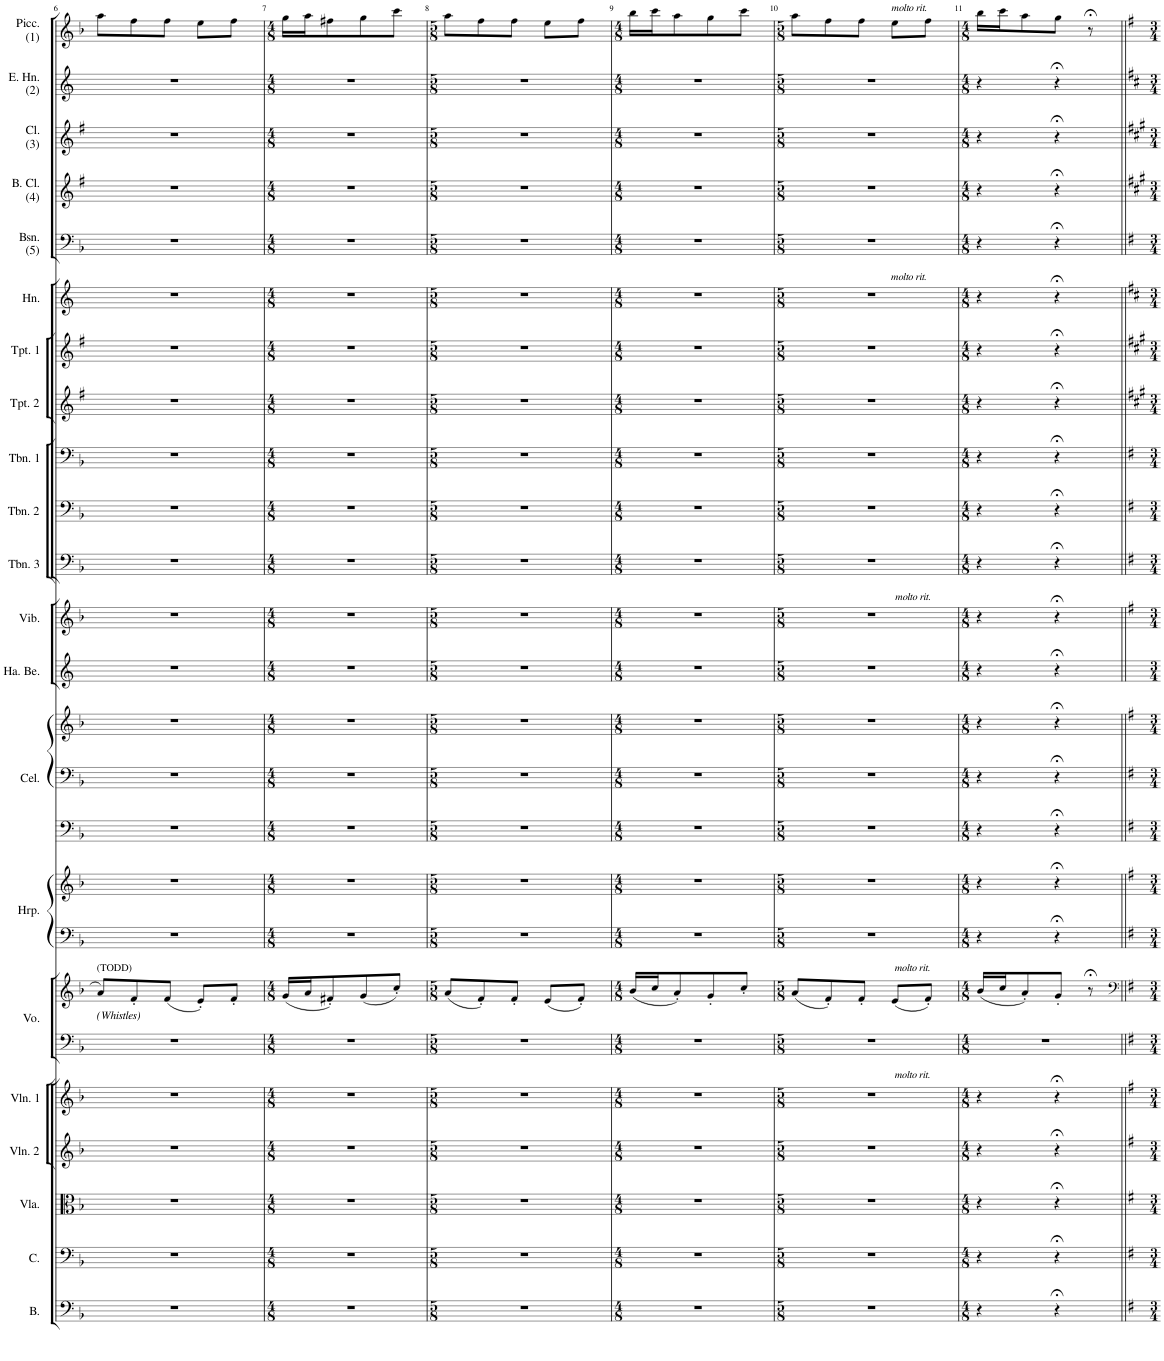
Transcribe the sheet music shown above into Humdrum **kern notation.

**kern	**kern	**kern	**kern	**kern	**kern	**kern	**kern	**kern	**kern	**kern	**kern	**kern	**kern	**kern	**kern	**kern	**kern	**kern	**kern	**kern	**kern	**kern	**kern	**kern
*part21	*part20	*part19	*part18	*part17	*part16	*part16	*part15	*part15	*part14	*part14	*part14	*part13	*part12	*part11	*part10	*part9	*part8	*part7	*part6	*part5	*part4	*part3	*part2	*part1
*staff25	*staff24	*staff23	*staff22	*staff21	*staff20	*staff19	*staff18	*staff17	*staff16	*staff15	*staff14	*staff13	*staff12	*staff11	*staff10	*staff9	*staff8	*staff7	*staff6	*staff5	*staff4	*staff3	*staff2	*staff1
*I"Bass	*I"Cello	*I"Viola	*I"Violin 2	*I"Violin 1	*I"Voice	*	*I"Harp	*	*I"Celesta	*	*	*I"Hand Bells	*I"Vibraphone	*I"Trombone 3	*I"Trombone 2	*I"Trombone 1	*I"Trumpet 2	*I"Trumpet 1	*I"Horn	*I"Bassoon (5)	*I"Bass Clarinet (4)	*I"Clarinet (3)	*I"English Horn (2)	*I"Piccolo (1)
*I'B.	*I'C.	*I'Vla.	*I'Vln. 2	*I'Vln. 1	*I'Vo.	*	*I'Hrp.	*	*I'Cel.	*	*	*I'Ha. Be.	*I'Vib.	*I'Tbn. 3	*I'Tbn. 2	*I'Tbn. 1	*I'Tpt. 2	*I'Tpt. 1	*I'Hn.	*I'Bsn. (5)	*I'B. Cl. (4)	*I'Cl. (3)	*I'E. Hn. (2)	*I'Picc. (1)
!!LO:PB:g=z
*clefF4	*clefF4	*clefC3	*clefG2	*clefG2	*clefF4	*clefG2	*clefF4	*clefG2	*clefF4	*clefF4	*clefG2	*clefG2	*clefG2	*clefF4	*clefF4	*clefF4	*clefG2	*clefG2	*clefG2	*clefF4	*clefG2	*clefG2	*clefG2	*clefG2
*Trd7c12	*	*	*	*	*	*	*	*	*Trd-7c-12	*Trd-7c-12	*Trd-7c-12	*	*	*	*	*	*Trd1c2	*Trd1c2	*Trd4c7	*	*Trd8c14	*Trd1c2	*Trd4c7	*Trd-7c-12
*k[b-]	*k[b-]	*k[b-]	*k[b-]	*k[b-]	*k[b-]	*k[b-]	*k[b-]	*k[b-]	*k[b-]	*k[b-]	*k[b-]	*k[]	*k[b-]	*k[b-]	*k[b-]	*k[b-]	*k[f#]	*k[f#]	*k[]	*k[b-]	*k[f#]	*k[f#]	*k[]	*k[b-]
*M5/8	*M5/8	*M5/8	*M5/8	*M5/8	*M5/8	*M5/8	*M5/8	*M5/8	*M5/8	*M5/8	*M5/8	*M5/8	*M5/8	*M5/8	*M5/8	*M5/8	*M5/8	*M5/8	*M5/8	*M5/8	*M5/8	*M5/8	*M5/8	*M5/8
=6	=6	=6	=6	=6	=6	=6	=6	=6	=6	=6	=6	=6	=6	=6	=6	=6	=6	=6	=6	=6	=6	=6	=6	=6
!	!	!	!	!	!	!LO:TX:a:t=(TODD)	!	!	!	!	!	!	!	!	!	!	!	!	!	!	!	!	!	!
!	!	!	!	!	!	!LO:TX:b:i:t=(Whistles)	!	!	!	!	!	!	!	!	!	!	!	!	!	!	!	!	!	!
8%5r	8%5r	8%5r	8%5r	8%5r	8%5r	8a/L	8%5r	8%5r	8%5r	8%5r	8%5r	8%5r	8%5r	8%5r	8%5r	8%5r	8%5r	8%5r	8%5r	8%5r	8%5r	8%5r	8%5r	8aa\L
.	.	.	.	.	.	8f'/	.	.	.	.	.	.	.	.	.	.	.	.	.	.	.	.	.	8ff\
.	.	.	.	.	.	(8f/J	.	.	.	.	.	.	.	.	.	.	.	.	.	.	.	.	.	8ff\J
.	.	.	.	.	.	8e'/L)	.	.	.	.	.	.	.	.	.	.	.	.	.	.	.	.	.	8ee\L
.	.	.	.	.	.	8f'/J	.	.	.	.	.	.	.	.	.	.	.	.	.	.	.	.	.	8ff\J
=7	=7	=7	=7	=7	=7	=7	=7	=7	=7	=7	=7	=7	=7	=7	=7	=7	=7	=7	=7	=7	=7	=7	=7	=7
*M4/8	*M4/8	*M4/8	*M4/8	*M4/8	*M4/8	*M4/8	*M4/8	*M4/8	*M4/8	*M4/8	*M4/8	*M4/8	*M4/8	*M4/8	*M4/8	*M4/8	*M4/8	*M4/8	*M4/8	*M4/8	*M4/8	*M4/8	*M4/8	*M4/8
2r	2r	2r	2r	2r	2r	(16g/LL	2r	2r	2r	2r	2r	2r	2r	2r	2r	2r	2r	2r	2r	2r	2r	2r	2r	16gg\LL
.	.	.	.	.	.	16a/J	.	.	.	.	.	.	.	.	.	.	.	.	.	.	.	.	.	16aa\J
.	.	.	.	.	.	8f#X'/)	.	.	.	.	.	.	.	.	.	.	.	.	.	.	.	.	.	8ff#X\
.	.	.	.	.	.	(8g/	.	.	.	.	.	.	.	.	.	.	.	.	.	.	.	.	.	8gg\
.	.	.	.	.	.	8cc'/J)	.	.	.	.	.	.	.	.	.	.	.	.	.	.	.	.	.	8ccc\J
=8	=8	=8	=8	=8	=8	=8	=8	=8	=8	=8	=8	=8	=8	=8	=8	=8	=8	=8	=8	=8	=8	=8	=8	=8
*M5/8	*M5/8	*M5/8	*M5/8	*M5/8	*M5/8	*M5/8	*M5/8	*M5/8	*M5/8	*M5/8	*M5/8	*M5/8	*M5/8	*M5/8	*M5/8	*M5/8	*M5/8	*M5/8	*M5/8	*M5/8	*M5/8	*M5/8	*M5/8	*M5/8
8%5r	8%5r	8%5r	8%5r	8%5r	8%5r	(8a/L	8%5r	8%5r	8%5r	8%5r	8%5r	8%5r	8%5r	8%5r	8%5r	8%5r	8%5r	8%5r	8%5r	8%5r	8%5r	8%5r	8%5r	8aa\L
.	.	.	.	.	.	8f'/)	.	.	.	.	.	.	.	.	.	.	.	.	.	.	.	.	.	8ff\
.	.	.	.	.	.	8f'/J	.	.	.	.	.	.	.	.	.	.	.	.	.	.	.	.	.	8ff\J
.	.	.	.	.	.	(8e/L	.	.	.	.	.	.	.	.	.	.	.	.	.	.	.	.	.	8ee\L
.	.	.	.	.	.	8f'/J)	.	.	.	.	.	.	.	.	.	.	.	.	.	.	.	.	.	8ff\J
=9	=9	=9	=9	=9	=9	=9	=9	=9	=9	=9	=9	=9	=9	=9	=9	=9	=9	=9	=9	=9	=9	=9	=9	=9
*M4/8	*M4/8	*M4/8	*M4/8	*M4/8	*M4/8	*M4/8	*M4/8	*M4/8	*M4/8	*M4/8	*M4/8	*M4/8	*M4/8	*M4/8	*M4/8	*M4/8	*M4/8	*M4/8	*M4/8	*M4/8	*M4/8	*M4/8	*M4/8	*M4/8
2r	2r	2r	2r	2r	2r	(16b-/LL	2r	2r	2r	2r	2r	2r	2r	2r	2r	2r	2r	2r	2r	2r	2r	2r	2r	16bb-\LL
.	.	.	.	.	.	16cc/J	.	.	.	.	.	.	.	.	.	.	.	.	.	.	.	.	.	16ccc\J
.	.	.	.	.	.	8a'/)	.	.	.	.	.	.	.	.	.	.	.	.	.	.	.	.	.	8aa\
.	.	.	.	.	.	8g'/	.	.	.	.	.	.	.	.	.	.	.	.	.	.	.	.	.	8gg\
.	.	.	.	.	.	8cc'/J	.	.	.	.	.	.	.	.	.	.	.	.	.	.	.	.	.	8ccc\J
=10	=10	=10	=10	=10	=10	=10	=10	=10	=10	=10	=10	=10	=10	=10	=10	=10	=10	=10	=10	=10	=10	=10	=10	=10
*M5/8	*M5/8	*M5/8	*M5/8	*M5/8	*M5/8	*M5/8	*M5/8	*M5/8	*M5/8	*M5/8	*M5/8	*M5/8	*M5/8	*M5/8	*M5/8	*M5/8	*M5/8	*M5/8	*M5/8	*M5/8	*M5/8	*M5/8	*M5/8	*M5/8
!	!	!	!	!	!	!	!	!	!	!	!	!	!	!	!	!	!	!	!LO:TX:a:i:t=molto rit.	!	!	!	!	!
!	!	!	!	!	!	!	!	!	!	!	!	!	!LO:TX:a:i:t=molto rit.	!	!	!	!	!	!	!	!	!	!	!
!	!	!	!	!LO:TX:a:i:t=molto rit.	!	!	!	!	!	!	!	!	!	!	!	!	!	!	!	!	!	!	!	!
8%5r	8%5r	8%5r	8%5r	8%5r	8%5r	(8a/L	8%5r	8%5r	8%5r	8%5r	8%5r	8%5r	8%5r	8%5r	8%5r	8%5r	8%5r	8%5r	8%5r	8%5r	8%5r	8%5r	8%5r	8aa\L
.	.	.	.	.	.	8f'/)	.	.	.	.	.	.	.	.	.	.	.	.	.	.	.	.	.	8ff\
.	.	.	.	.	.	8f'/J	.	.	.	.	.	.	.	.	.	.	.	.	.	.	.	.	.	8ff\J
!	!	!	!	!	!	!	!	!	!	!	!	!	!	!	!	!	!	!	!	!	!	!	!	!LO:TX:a:i:t=molto rit.
!	!	!	!	!	!	!LO:TX:a:i:t=molto rit.	!	!	!	!	!	!	!	!	!	!	!	!	!	!	!	!	!	!
.	.	.	.	.	.	(8e/L	.	.	.	.	.	.	.	.	.	.	.	.	.	.	.	.	.	8ee\L
.	.	.	.	.	.	8f'/J)	.	.	.	.	.	.	.	.	.	.	.	.	.	.	.	.	.	8ff\J
=11	=11	=11	=11	=11	=11	=11	=11	=11	=11	=11	=11	=11	=11	=11	=11	=11	=11	=11	=11	=11	=11	=11	=11	=11
*M4/8	*M4/8	*M4/8	*M4/8	*M4/8	*M4/8	*M4/8	*M4/8	*M4/8	*M4/8	*M4/8	*M4/8	*M4/8	*M4/8	*M4/8	*M4/8	*M4/8	*M4/8	*M4/8	*M4/8	*M4/8	*M4/8	*M4/8	*M4/8	*M4/8
4r	4r	4r	4r	4r	2r	(16b-/LL	4r	4r	4r	4r	4r	4r	4r	4r	4r	4r	4r	4r	4r	4r	4r	4r	4r	16bb-\LL
.	.	.	.	.	.	16cc/J	.	.	.	.	.	.	.	.	.	.	.	.	.	.	.	.	.	16ccc\J
.	.	.	.	.	.	8a'/)	.	.	.	.	.	.	.	.	.	.	.	.	.	.	.	.	.	8aa\
4r;<	4r;<	4r;<	4r;<	4r;<	.	8g'/J	4r;<	4r;<	4r;<	4r;<	4r;<	4r;<	4r;<	4r;<	4r;<	4r;<	4r;<	4r;<	4r;<	4r;<	4r;<	4r;<	4r;<	8gg\J
.	.	.	.	.	.	8r;<	.	.	.	.	.	.	.	.	.	.	.	.	.	.	.	.	.	8r;<
=||	=||	=||	=||	=||	=||	=||	=||	=||	=||	=||	=||	=||	=||	=||	=||	=||	=||	=||	=||	=||	=||	=||	=||	=||
*-	*-	*-	*-	*-	*-	*-	*-	*-	*-	*-	*-	*-	*-	*-	*-	*-	*-	*-	*-	*-	*-	*-	*-	*-
